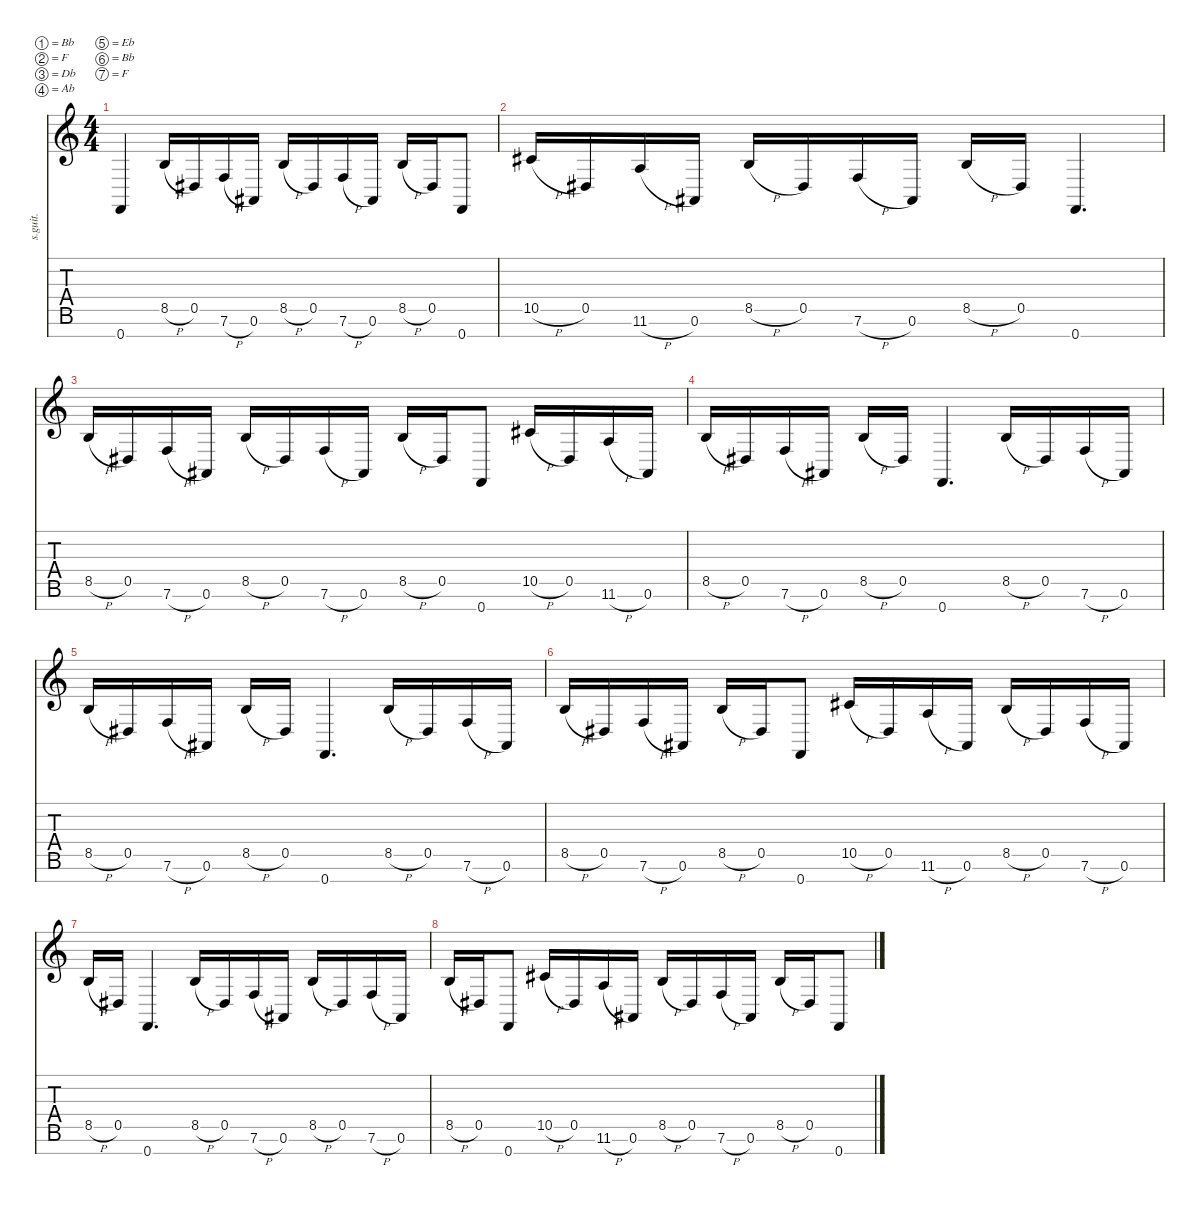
\defaultSystemsLayout 4
\hideDynamics
\bracketExtendMode nobrackets
\track ("Rhythm" "s.guit.") {instrument distortionguitar}
\staff {score tabs}
\tuning (Bb3 F3 Db3 Ab2 Eb2 Bb1 F1)
\ts (4 4)
\tempo (133 hide)
\clef g2
\ks c
0.7{t}.4{lyrics (0 "") lyrics (1 "") lyrics (2 "") lyrics (3 "") lyrics (4 "") dy f} 8.5{h}.16{lyrics (0 "") lyrics (1 "") lyrics (2 "") lyrics (3 "") lyrics (4 "")} 0.5{acc #}.16{lyrics (0 "") lyrics (1 "") lyrics (2 "") lyrics (3 "") lyrics (4 "")} 7.6{h}.16{lyrics (0 "") lyrics (1 "") lyrics (2 "") lyrics (3 "") lyrics (4 "")} 0.6{acc #}.16{lyrics (0 "") lyrics (1 "") lyrics (2 "") lyrics (3 "") lyrics (4 "")} 8.5{h}.16{lyrics (0 "") lyrics (1 "") lyrics (2 "") lyrics (3 "") lyrics (4 "")} 0.5{acc #}.16{lyrics (0 "") lyrics (1 "") lyrics (2 "") lyrics (3 "") lyrics (4 "")} 7.6{h}.16{lyrics (0 "") lyrics (1 "") lyrics (2 "") lyrics (3 "") lyrics (4 "")} 0.6{acc #}.16{lyrics (0 "") lyrics (1 "") lyrics (2 "") lyrics (3 "") lyrics (4 "")} 8.5{h}.16{lyrics (0 "") lyrics (1 "") lyrics (2 "") lyrics (3 "") lyrics (4 "")} 0.5{acc #}.16{lyrics (0 "") lyrics (1 "") lyrics (2 "") lyrics (3 "") lyrics (4 "")} 0.7.8{lyrics (0 "") lyrics (1 "") lyrics (2 "") lyrics (3 "") lyrics (4 "")} |
10.5{h acc #}.16{lyrics (0 "") lyrics (1 "") lyrics (2 "") lyrics (3 "") lyrics (4 "")} 0.5{acc #}.16{lyrics (0 "") lyrics (1 "") lyrics (2 "") lyrics (3 "") lyrics (4 "")} 11.6{h}.16{lyrics (0 "") lyrics (1 "") lyrics (2 "") lyrics (3 "") lyrics (4 "")} 0.6{acc #}.16{lyrics (0 "") lyrics (1 "") lyrics (2 "") lyrics (3 "") lyrics (4 "")} 8.5{h}.16{lyrics (0 "") lyrics (1 "") lyrics (2 "") lyrics (3 "") lyrics (4 "")} 0.5{acc #}.16{lyrics (0 "") lyrics (1 "") lyrics (2 "") lyrics (3 "") lyrics (4 "")} 7.6{h}.16{lyrics (0 "") lyrics (1 "") lyrics (2 "") lyrics (3 "") lyrics (4 "")} 0.6{acc #}.16{lyrics (0 "") lyrics (1 "") lyrics (2 "") lyrics (3 "") lyrics (4 "")} 8.5{h}.16{lyrics (0 "") lyrics (1 "") lyrics (2 "") lyrics (3 "") lyrics (4 "")} 0.5{acc #}.16{lyrics (0 "") lyrics (1 "") lyrics (2 "") lyrics (3 "") lyrics (4 "")} 0.7.4{d lyrics (0 "") lyrics (1 "") lyrics (2 "") lyrics (3 "") lyrics (4 "")} |
8.5{h}.16{lyrics (0 "") lyrics (1 "") lyrics (2 "") lyrics (3 "") lyrics (4 "")} 0.5{acc #}.16{lyrics (0 "") lyrics (1 "") lyrics (2 "") lyrics (3 "") lyrics (4 "")} 7.6{h}.16{lyrics (0 "") lyrics (1 "") lyrics (2 "") lyrics (3 "") lyrics (4 "")} 0.6{acc #}.16{lyrics (0 "") lyrics (1 "") lyrics (2 "") lyrics (3 "") lyrics (4 "")} 8.5{h}.16{lyrics (0 "") lyrics (1 "") lyrics (2 "") lyrics (3 "") lyrics (4 "")} 0.5{acc #}.16{lyrics (0 "") lyrics (1 "") lyrics (2 "") lyrics (3 "") lyrics (4 "")} 7.6{h}.16{lyrics (0 "") lyrics (1 "") lyrics (2 "") lyrics (3 "") lyrics (4 "")} 0.6{acc #}.16{lyrics (0 "") lyrics (1 "") lyrics (2 "") lyrics (3 "") lyrics (4 "")} 8.5{h}.16{lyrics (0 "") lyrics (1 "") lyrics (2 "") lyrics (3 "") lyrics (4 "")} 0.5{acc #}.16{lyrics (0 "") lyrics (1 "") lyrics (2 "") lyrics (3 "") lyrics (4 "")} 0.7.8{lyrics (0 "") lyrics (1 "") lyrics (2 "") lyrics (3 "") lyrics (4 "")} 10.5{h acc #}.16{lyrics (0 "") lyrics (1 "") lyrics (2 "") lyrics (3 "") lyrics (4 "")} 0.5{acc #}.16{lyrics (0 "") lyrics (1 "") lyrics (2 "") lyrics (3 "") lyrics (4 "")} 11.6{h}.16{lyrics (0 "") lyrics (1 "") lyrics (2 "") lyrics (3 "") lyrics (4 "")} 0.6{acc #}.16{lyrics (0 "") lyrics (1 "") lyrics (2 "") lyrics (3 "") lyrics (4 "")} |
8.5{h}.16{lyrics (0 "") lyrics (1 "") lyrics (2 "") lyrics (3 "") lyrics (4 "")} 0.5{acc #}.16{lyrics (0 "") lyrics (1 "") lyrics (2 "") lyrics (3 "") lyrics (4 "")} 7.6{h}.16{lyrics (0 "") lyrics (1 "") lyrics (2 "") lyrics (3 "") lyrics (4 "")} 0.6{acc #}.16{lyrics (0 "") lyrics (1 "") lyrics (2 "") lyrics (3 "") lyrics (4 "")} 8.5{h}.16{lyrics (0 "") lyrics (1 "") lyrics (2 "") lyrics (3 "") lyrics (4 "")} 0.5{acc #}.16{lyrics (0 "") lyrics (1 "") lyrics (2 "") lyrics (3 "") lyrics (4 "")} 0.7.4{d lyrics (0 "") lyrics (1 "") lyrics (2 "") lyrics (3 "") lyrics (4 "")} 8.5{h}.16{lyrics (0 "") lyrics (1 "") lyrics (2 "") lyrics (3 "") lyrics (4 "")} 0.5{acc #}.16{lyrics (0 "") lyrics (1 "") lyrics (2 "") lyrics (3 "") lyrics (4 "")} 7.6{h}.16{lyrics (0 "") lyrics (1 "") lyrics (2 "") lyrics (3 "") lyrics (4 "")} 0.6{acc #}.16{lyrics (0 "") lyrics (1 "") lyrics (2 "") lyrics (3 "") lyrics (4 "")} |
8.5{h}.16{lyrics (0 "") lyrics (1 "") lyrics (2 "") lyrics (3 "") lyrics (4 "")} 0.5{acc #}.16{lyrics (0 "") lyrics (1 "") lyrics (2 "") lyrics (3 "") lyrics (4 "")} 7.6{h}.16{lyrics (0 "") lyrics (1 "") lyrics (2 "") lyrics (3 "") lyrics (4 "")} 0.6{acc #}.16{lyrics (0 "") lyrics (1 "") lyrics (2 "") lyrics (3 "") lyrics (4 "")} 8.5{h}.16{lyrics (0 "") lyrics (1 "") lyrics (2 "") lyrics (3 "") lyrics (4 "")} 0.5{acc #}.16{lyrics (0 "") lyrics (1 "") lyrics (2 "") lyrics (3 "") lyrics (4 "")} 0.7.4{d lyrics (0 "") lyrics (1 "") lyrics (2 "") lyrics (3 "") lyrics (4 "")} 8.5{h}.16{lyrics (0 "") lyrics (1 "") lyrics (2 "") lyrics (3 "") lyrics (4 "")} 0.5{acc #}.16{lyrics (0 "") lyrics (1 "") lyrics (2 "") lyrics (3 "") lyrics (4 "")} 7.6{h}.16{lyrics (0 "") lyrics (1 "") lyrics (2 "") lyrics (3 "") lyrics (4 "")} 0.6{acc #}.16{lyrics (0 "") lyrics (1 "") lyrics (2 "") lyrics (3 "") lyrics (4 "")} |
8.5{h}.16{lyrics (0 "") lyrics (1 "") lyrics (2 "") lyrics (3 "") lyrics (4 "")} 0.5{acc #}.16{lyrics (0 "") lyrics (1 "") lyrics (2 "") lyrics (3 "") lyrics (4 "")} 7.6{h}.16{lyrics (0 "") lyrics (1 "") lyrics (2 "") lyrics (3 "") lyrics (4 "")} 0.6{acc #}.16{lyrics (0 "") lyrics (1 "") lyrics (2 "") lyrics (3 "") lyrics (4 "")} 8.5{h}.16{lyrics (0 "") lyrics (1 "") lyrics (2 "") lyrics (3 "") lyrics (4 "")} 0.5{acc #}.16{lyrics (0 "") lyrics (1 "") lyrics (2 "") lyrics (3 "") lyrics (4 "")} 0.7.8{lyrics (0 "") lyrics (1 "") lyrics (2 "") lyrics (3 "") lyrics (4 "")} 10.5{h acc #}.16{lyrics (0 "") lyrics (1 "") lyrics (2 "") lyrics (3 "") lyrics (4 "")} 0.5{acc #}.16{lyrics (0 "") lyrics (1 "") lyrics (2 "") lyrics (3 "") lyrics (4 "")} 11.6{h}.16{lyrics (0 "") lyrics (1 "") lyrics (2 "") lyrics (3 "") lyrics (4 "")} 0.6{acc #}.16{lyrics (0 "") lyrics (1 "") lyrics (2 "") lyrics (3 "") lyrics (4 "")} 8.5{h}.16{lyrics (0 "") lyrics (1 "") lyrics (2 "") lyrics (3 "") lyrics (4 "")} 0.5{acc #}.16{lyrics (0 "") lyrics (1 "") lyrics (2 "") lyrics (3 "") lyrics (4 "")} 7.6{h}.16{lyrics (0 "") lyrics (1 "") lyrics (2 "") lyrics (3 "") lyrics (4 "")} 0.6{acc #}.16{lyrics (0 "") lyrics (1 "") lyrics (2 "") lyrics (3 "") lyrics (4 "")} |
8.5{h}.16{lyrics (0 "") lyrics (1 "") lyrics (2 "") lyrics (3 "") lyrics (4 "")} 0.5{acc #}.16{lyrics (0 "") lyrics (1 "") lyrics (2 "") lyrics (3 "") lyrics (4 "")} 0.7.4{d lyrics (0 "") lyrics (1 "") lyrics (2 "") lyrics (3 "") lyrics (4 "")} 8.5{h}.16{lyrics (0 "") lyrics (1 "") lyrics (2 "") lyrics (3 "") lyrics (4 "")} 0.5{acc #}.16{lyrics (0 "") lyrics (1 "") lyrics (2 "") lyrics (3 "") lyrics (4 "")} 7.6{h}.16{lyrics (0 "") lyrics (1 "") lyrics (2 "") lyrics (3 "") lyrics (4 "")} 0.6{acc #}.16{lyrics (0 "") lyrics (1 "") lyrics (2 "") lyrics (3 "") lyrics (4 "")} 8.5{h}.16{lyrics (0 "") lyrics (1 "") lyrics (2 "") lyrics (3 "") lyrics (4 "")} 0.5{acc #}.16{lyrics (0 "") lyrics (1 "") lyrics (2 "") lyrics (3 "") lyrics (4 "")} 7.6{h}.16{lyrics (0 "") lyrics (1 "") lyrics (2 "") lyrics (3 "") lyrics (4 "")} 0.6{acc #}.16{lyrics (0 "") lyrics (1 "") lyrics (2 "") lyrics (3 "") lyrics (4 "")} |
8.5{h}.16{lyrics (0 "") lyrics (1 "") lyrics (2 "") lyrics (3 "") lyrics (4 "")} 0.5{acc #}.16{lyrics (0 "") lyrics (1 "") lyrics (2 "") lyrics (3 "") lyrics (4 "")} 0.7.8{lyrics (0 "") lyrics (1 "") lyrics (2 "") lyrics (3 "") lyrics (4 "")} 10.5{h acc #}.16{lyrics (0 "") lyrics (1 "") lyrics (2 "") lyrics (3 "") lyrics (4 "")} 0.5{acc #}.16{lyrics (0 "") lyrics (1 "") lyrics (2 "") lyrics (3 "") lyrics (4 "")} 11.6{h}.16{lyrics (0 "") lyrics (1 "") lyrics (2 "") lyrics (3 "") lyrics (4 "")} 0.6{acc #}.16{lyrics (0 "") lyrics (1 "") lyrics (2 "") lyrics (3 "") lyrics (4 "")} 8.5{h}.16{lyrics (0 "") lyrics (1 "") lyrics (2 "") lyrics (3 "") lyrics (4 "")} 0.5{acc #}.16{lyrics (0 "") lyrics (1 "") lyrics (2 "") lyrics (3 "") lyrics (4 "")} 7.6{h}.16{lyrics (0 "") lyrics (1 "") lyrics (2 "") lyrics (3 "") lyrics (4 "")} 0.6{acc #}.16{lyrics (0 "") lyrics (1 "") lyrics (2 "") lyrics (3 "") lyrics (4 "")} 8.5{h}.16{lyrics (0 "") lyrics (1 "") lyrics (2 "") lyrics (3 "") lyrics (4 "")} 0.5{acc #}.16{lyrics (0 "") lyrics (1 "") lyrics (2 "") lyrics (3 "") lyrics (4 "")} 0.7.8{lyrics (0 "") lyrics (1 "") lyrics (2 "") lyrics (3 "") lyrics (4 "")}
